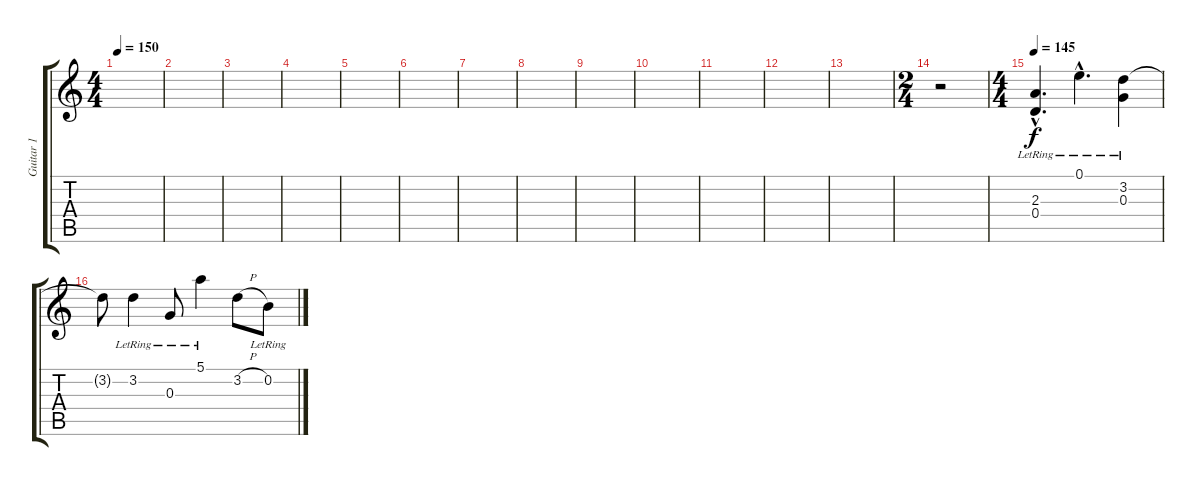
\track ("Guitar 1" "Guitar 1") {instrument electricguitarjazz}
\staff {score tabs}
\tuning (E4 B3 G3 D3 A2 E2) {hide}
\ts (4 4)
\tempo 150
\clef g2
\ks c
|
|
|
|
|
|
|
|
|
|
|
|
|
\ts (2 4)
r.2 |
\ts (4 4)
\tempo 145
(2.3{hac lr} 0.4{hac lr}).4{d volume 11 instrument electricguitarjazz} 0.1{hac lr}.4{d} (3.2{lr} 0.3{lr}).4 |
3.2{t}.8 3.2{lr}.4 0.3{lr}.8 5.1{lr}.4 3.2{h}.8 0.2{lr}.8
